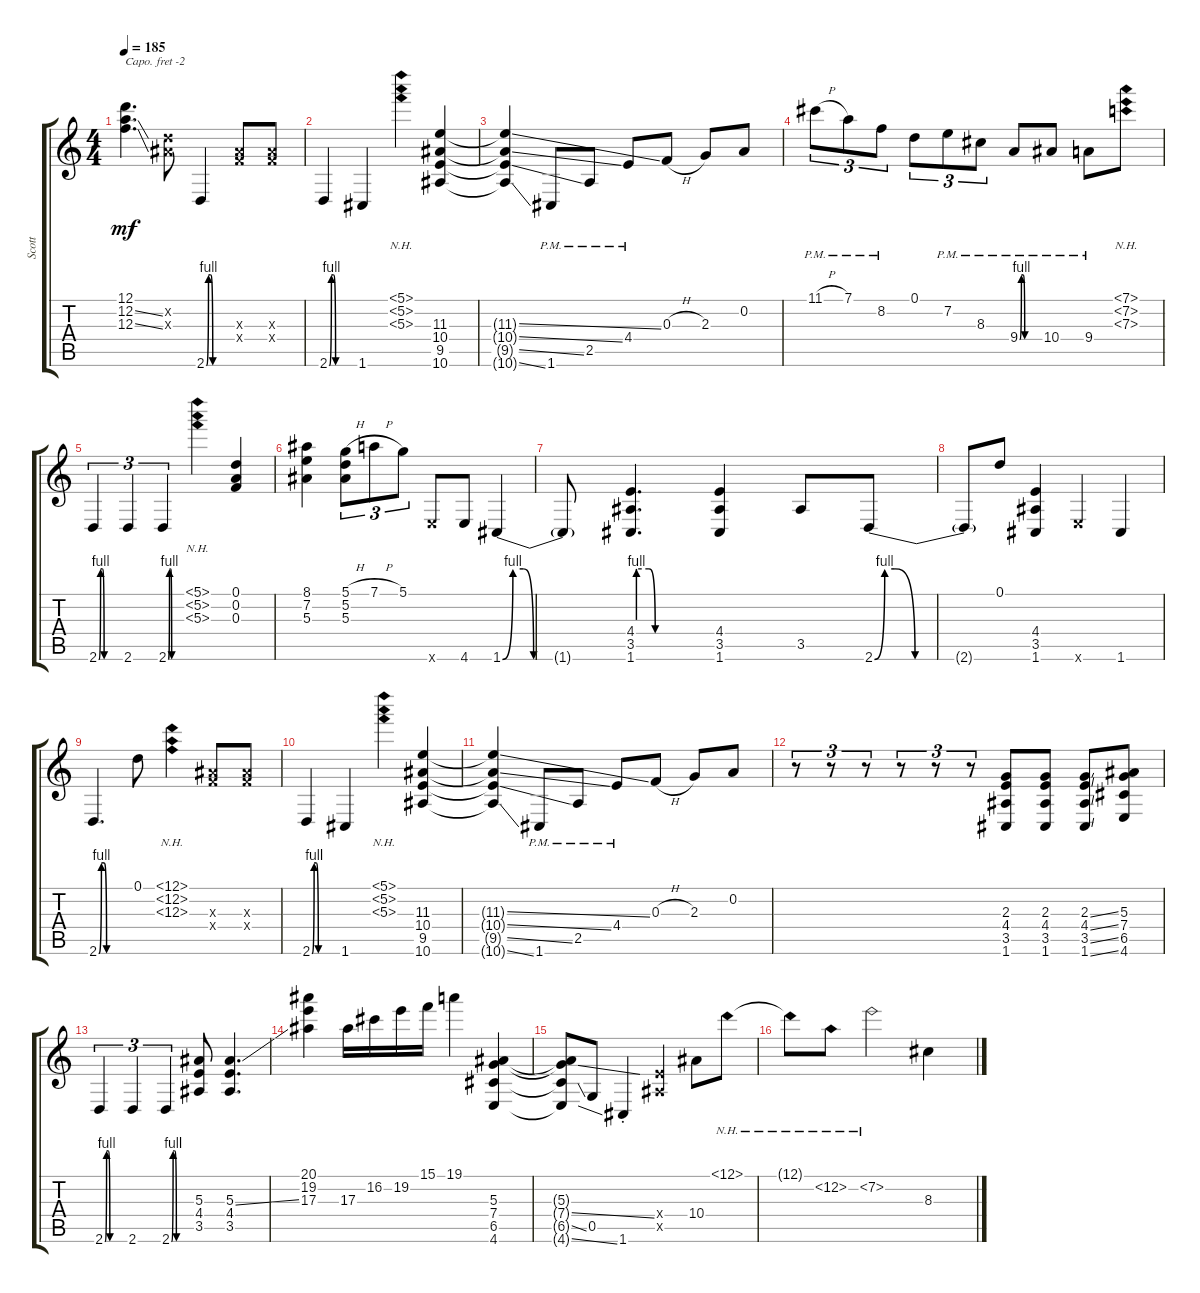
\track ("Scott" "Scott") {instrument overdrivenguitar}
\staff {score tabs}
\capo -2
\tuning (E4 B3 G3 D3 A2 D2) {hide}
\ts (4 4)
\tempo 185
\clef g2
\ks c
(12.1 12.2{ss} 12.3{ss}).4{d dy mf} (5.2{x} 5.3{x}).8 2.6{be (custom 0 0 5 4 10 4 15 0 60 0)}.4 (5.3{x} 5.4{x}).8 (5.3{x} 5.4{x}).8 |
2.6{be (custom 0 0 5 4 10 4 15 0 60 0)}.4 1.6.4 (5.1{nh} 5.2{nh} 5.3{nh}).4 (11.3 10.4 9.5 10.6).4 |
(11.3{ss t} 10.4{ss t} 9.5{ss t} 10.6{ss t}).4 1.6{pm}.8 2.5{pm}.8 4.4{pm}.8 0.3{h}.8 2.3.8 0.2.8 |
11.1{h pm}.8{tu (3 2)} 7.1{pm}.8{tu (3 2)} 8.2{pm}.8{tu (3 2)} 0.1.8{tu (3 2)} 7.2{pm}.8{tu (3 2)} 8.3{pm}.8{tu (3 2)} 9.4{be (custom 0 0 5 4 10 4 15 0 60 0) pm}.8 10.4{pm}.8 9.4{pm}.8 (7.1{nh} 7.2{nh} 7.3{nh}).8 |
2.6{be (custom 0 0 5 4 10 4 15 0 60 0)}.4{tu (3 2)} 2.6.4{tu (3 2)} 2.6{be (custom 0 0 5 4 10 4 15 0 60 0)}.4{tu (3 2)} (5.1{nh} 5.2{nh} 5.3{nh}).4 (0.1 0.2 0.3).4 |
(8.1 7.2 5.3).4 (5.1{h} 5.2 5.3).8{tu (3 2)} 7.1{h}.8{tu (3 2)} 5.1.8{tu (3 2)} 4.6{x}.8 4.6.8 1.6{be (custom 0 0 5 4 10 4 15 0 60 0)}.4 |
1.6{t}.8 (4.4 3.5 1.6{be (custom 0 0 0 4 10 4 15 0 60 0)}).4{d} (4.4 3.5 1.6).4 3.5.8 2.6{be (custom 0 0 5 4 10 4 20 0 60 0)}.8 |
2.6{t}.8 0.1.8 (4.4 3.5 1.6).4 4.6{x}.4 1.6.4 |
2.6{be (custom 0 0 5 4 10 4 15 0 60 0)}.4{d} 0.1.8 (12.1{nh} 12.2{nh} 12.3{nh}).4 (5.3{x} 5.4{x}).8 (5.3{x} 5.4{x}).8 |
2.6{be (custom 0 0 5 4 10 4 15 0 60 0)}.4 1.6.4 (5.1{nh} 5.2{nh} 5.3{nh}).4 (11.3 10.4 9.5 10.6).4 |
(11.3{ss t} 10.4{ss t} 9.5{ss t} 10.6{ss t}).4 1.6{pm}.8 2.5{pm}.8 4.4{pm}.8 0.3{h}.8 2.3.8 0.2.8 |
r.8{tu (3 2)} r.8{tu (3 2)} r.8{tu (3 2)} r.8{tu (3 2)} r.8{tu (3 2)} r.8{tu (3 2)} (2.3 4.4 3.5 1.6).8 (2.3 4.4 3.5 1.6).8 (2.3{ss} 4.4{ss} 3.5{ss} 1.6{ss}).8 (5.3 7.4 6.5 4.6).8 |
2.6{be (custom 0 0 5 4 10 4 15 0 60 0)}.4{tu (3 2)} 2.6.4{tu (3 2)} 2.6{be (custom 0 0 5 4 10 4 15 0 60 0)}.4{tu (3 2)} (5.3 4.4 3.5).8 (5.3{ss} 4.4 3.5).4{d} |
(20.1 19.2 17.3).4 17.3.16 16.2.16 19.2.16 15.1.16 19.1.4 (5.3 7.4 6.5 4.6).4 |
(5.3{t} 7.4{ss t} 6.5{ss t} 4.6{ss t}).8 0.5.8 1.6{st}.4 (4.4{x} 3.5{x}).4 10.4.8 12.1{nh}.8 |
12.1{nh t}.8 12.2{nh}.8 7.2{nh}.2 8.3.4
